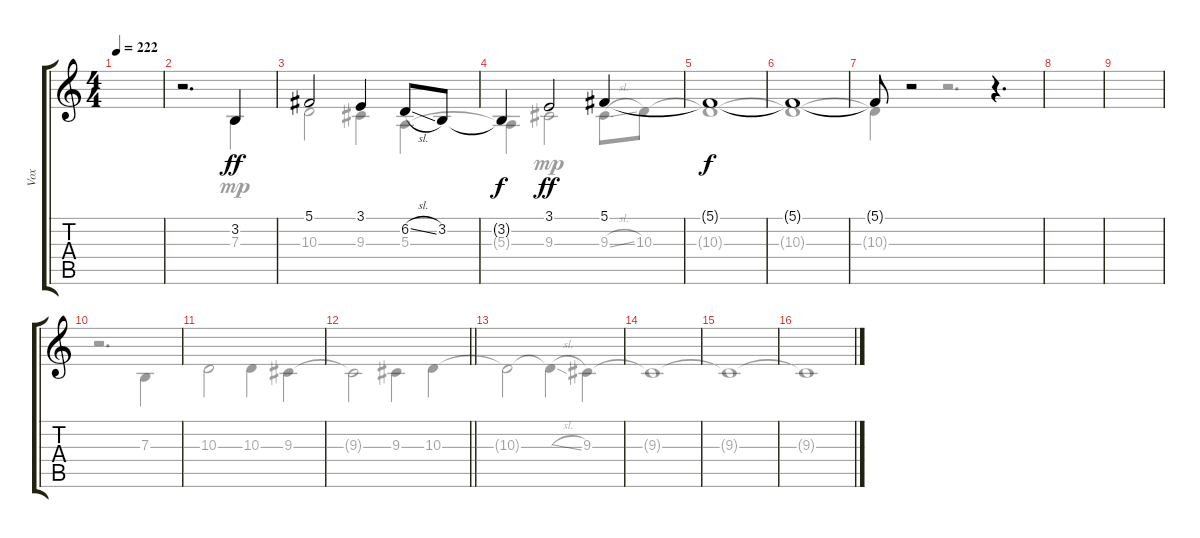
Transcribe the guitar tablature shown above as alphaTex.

\track ("Vox" "Vox") {instrument oboe}
\staff {score tabs}
\tuning (Db4 Ab3 E3 B2 Gb2 B1) {hide}
\voice
\ts (4 4)
\tempo 222
\clef g2
\ks c
|
r.2{d} 3.2.4{dy ff} |
5.1.2 3.1.4 6.2{sl}.8 3.2.8 |
3.2{t}.4{dy f} 3.1.2{dy ff} 5.1.4 |
5.1{t}.1{dy f} |
5.1{t}.1 |
5.1{t}.8 r.2 r.4{d} |
|
|
|
|
\barLineRight lightlight
|
|
|
|
\voice
\clef g2
\ottava regular
\simile none
\ks c
|
r.2{d} 7.3.4{dy mp} |
10.3.2 9.3.4 5.3.4 |
5.3{t}.4{dy f} 9.3.2{dy mp} 9.3{sl}.8 10.3.8 |
10.3{t}.1{dy f} |
10.3{t}.1 |
10.3{t}.4 r.2{d} |
|
|
r.2{d} 7.3.4 |
10.3.2 10.3.4 9.3.4 |
\barLineRight lightlight
9.3{t}.2 9.3.4 10.3.4 |
10.3{t}.2 10.3{sl t}.4 9.3.4 |
9.3{t}.1 |
9.3{t}.1 |
9.3{t}.1
